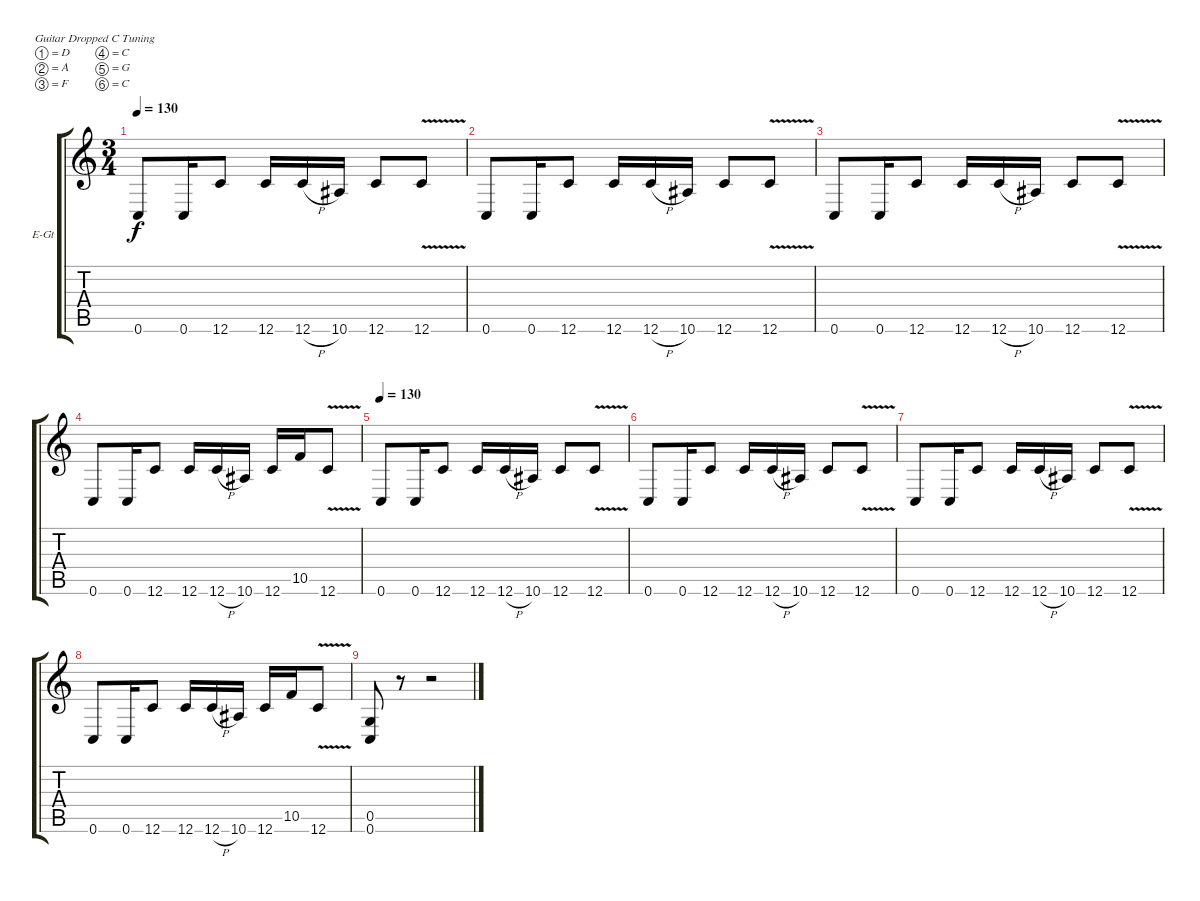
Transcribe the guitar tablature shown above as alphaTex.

\bracketExtendMode groupsimilarinstruments
\firstSystemTrackNameOrientation horizontal
\otherSystemsTrackNameOrientation horizontal
\track ("Kirk Hammett (Lead Guitar)" "E-Gt") {instrument overdrivenguitar}
\staff {score tabs}
\tuning (D4 A3 F3 C3 G2 C2)
\ts (3 4)
\tempo 130
\clef g2
\ks c
0.6.8{dy f} 0.6.16 12.6.8 12.6.16 12.6{h}.16 10.6.16 12.6.8 12.6{v}.8 |
0.6.8 0.6.16 12.6.8 12.6.16 12.6{h}.16 10.6.16 12.6.8 12.6{v}.8 |
0.6.8 0.6.16 12.6.8 12.6.16 12.6{h}.16 10.6.16 12.6.8 12.6{v}.8 |
0.6.8 0.6.16 12.6.8 12.6.16 12.6{h}.16 10.6.16 12.6.16 10.5.16 12.6{v}.8 |
\tempo 130
0.6.8 0.6.16 12.6.8 12.6.16 12.6{h}.16 10.6.16 12.6.8 12.6{v}.8 |
0.6.8 0.6.16 12.6.8 12.6.16 12.6{h}.16 10.6.16 12.6.8 12.6{v}.8 |
0.6.8 0.6.16 12.6.8 12.6.16 12.6{h}.16 10.6.16 12.6.8 12.6{v}.8 |
0.6.8 0.6.16 12.6.8 12.6.16 12.6{h}.16 10.6.16 12.6.16 10.5.16 12.6{v}.8 |
(0.6 0.5).8 r.8 r.2
